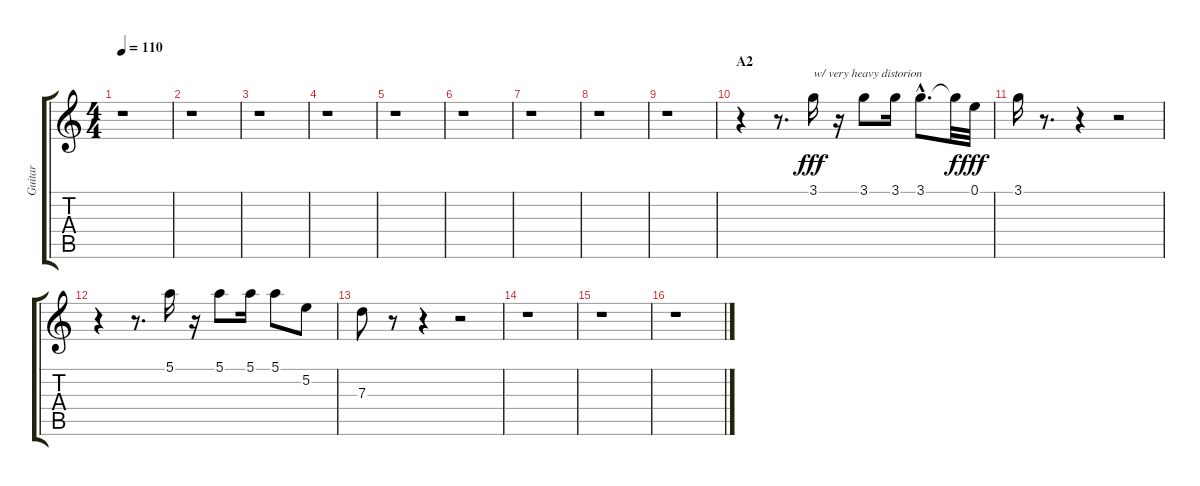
\track ("Guitar" "Guitar") {instrument distortionguitar}
\staff {score tabs}
\tuning (E4 B3 G3 D3 A2 E2) {hide}
\ts (4 4)
\tempo 110
\clef g2
\ks c
r.1{dy fff} |
r.1 |
r.1 |
r.1 |
r.1 |
r.1 |
r.1 |
r.1 |
r.1 |
\section ("" "A2")
r.4 r.8{d} 3.1.16{txt "w/ very heavy distorion"} r.16 3.1.8 3.1.16 3.1{hac}.8{d} 3.1{t}.32{dy f} 0.1.32{dy fff} |
3.1.16 r.8{d} r.4 r.2 |
r.4 r.8{d} 5.1.16 r.16 5.1.8 5.1.16 5.1.8 5.2.8 |
7.3.8 r.8 r.4 r.2 |
r.1 |
r.1 |
r.1
